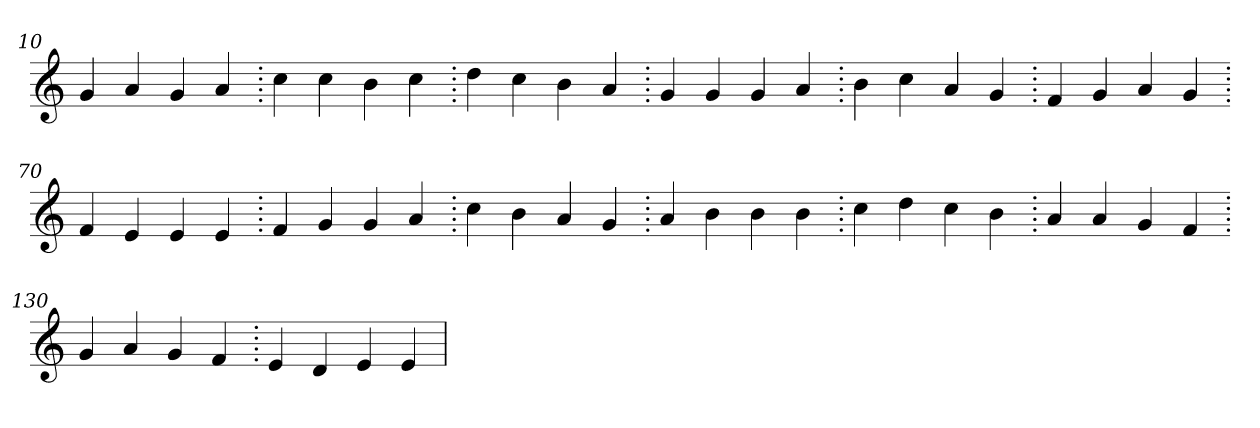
**kern
*part1
*staff1
*clefG2
=10.
4g
4a
4g
4a
=20.
4cc
4cc
4b
4cc
=30.
4dd
4cc
4b
4a
=40.
4g
4g
4g
4a
=50.
4b
4cc
4a
4g
=60.
4f
4g
4a
4g
=70.
4f
4e
4e
4e
=80.
4f
4g
4g
4a
=90.
4cc
4b
4a
4g
=100.
4a
4b
4b
4b
=110.
4cc
4dd
4cc
4b
=120.
4a
4a
4g
4f
=130.
4g
4a
4g
4f
=140.
4e
4d
4e
4e
=
*-
